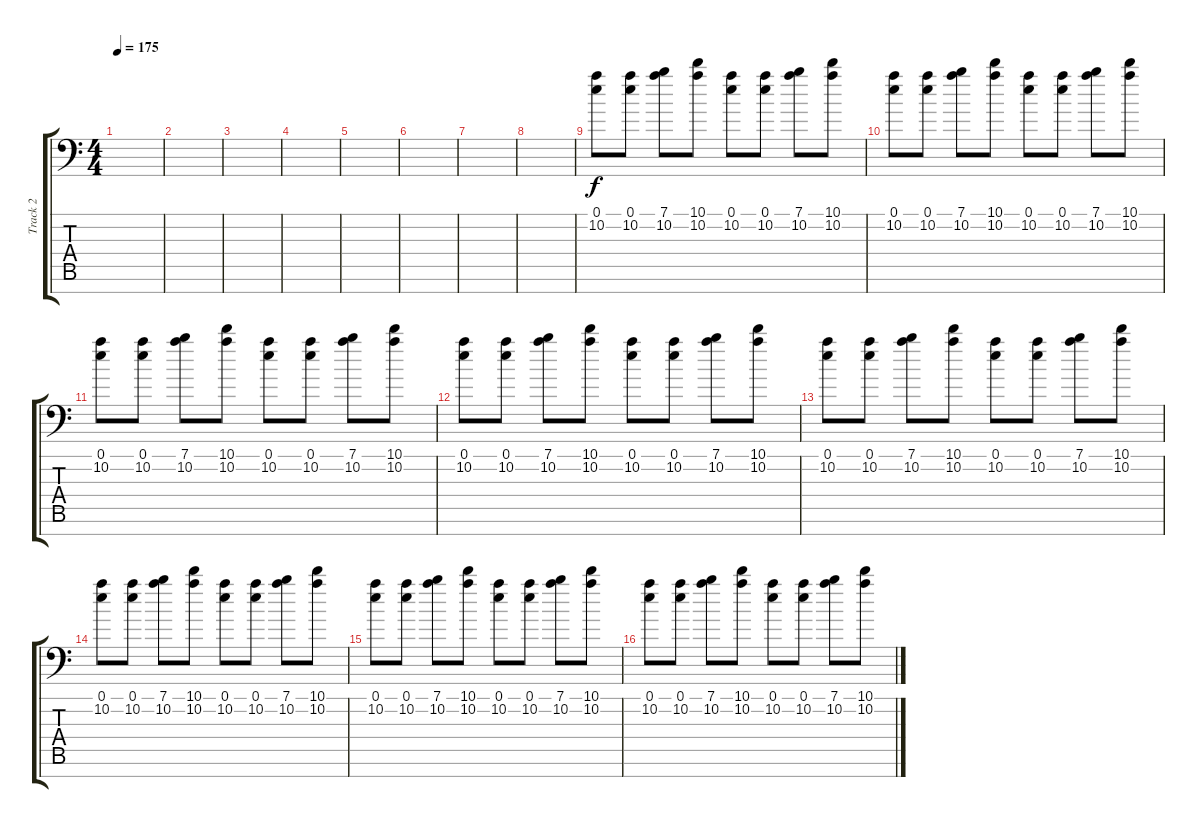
\track ("Track 2" "Track 2") {instrument acousticguitarsteel}
\staff {score tabs}
\tuning (E4 B3 G3 D3 A2 E2 C-1) {hide}
\ts (4 4)
\tempo 175
\clef f4
\ks c
|
|
|
|
|
|
|
|
(0.1 10.2).8{instrument distortionguitar} (0.1 10.2).8 (7.1 10.2).8 (10.1 10.2).8 (0.1 10.2).8 (0.1 10.2).8 (7.1 10.2).8 (10.1 10.2).8 |
(0.1 10.2).8 (0.1 10.2).8 (7.1 10.2).8 (10.1 10.2).8 (0.1 10.2).8 (0.1 10.2).8 (7.1 10.2).8 (10.1 10.2).8 |
(0.1 10.2).8 (0.1 10.2).8 (7.1 10.2).8 (10.1 10.2).8 (0.1 10.2).8 (0.1 10.2).8 (7.1 10.2).8 (10.1 10.2).8 |
(0.1 10.2).8 (0.1 10.2).8 (7.1 10.2).8 (10.1 10.2).8 (0.1 10.2).8 (0.1 10.2).8 (7.1 10.2).8 (10.1 10.2).8 |
(0.1 10.2).8 (0.1 10.2).8 (7.1 10.2).8 (10.1 10.2).8 (0.1 10.2).8 (0.1 10.2).8 (7.1 10.2).8 (10.1 10.2).8 |
(0.1 10.2).8 (0.1 10.2).8 (7.1 10.2).8 (10.1 10.2).8 (0.1 10.2).8 (0.1 10.2).8 (7.1 10.2).8 (10.1 10.2).8 |
(0.1 10.2).8 (0.1 10.2).8 (7.1 10.2).8 (10.1 10.2).8 (0.1 10.2).8 (0.1 10.2).8 (7.1 10.2).8 (10.1 10.2).8 |
(0.1 10.2).8 (0.1 10.2).8 (7.1 10.2).8 (10.1 10.2).8 (0.1 10.2).8 (0.1 10.2).8 (7.1 10.2).8 (10.1 10.2).8
